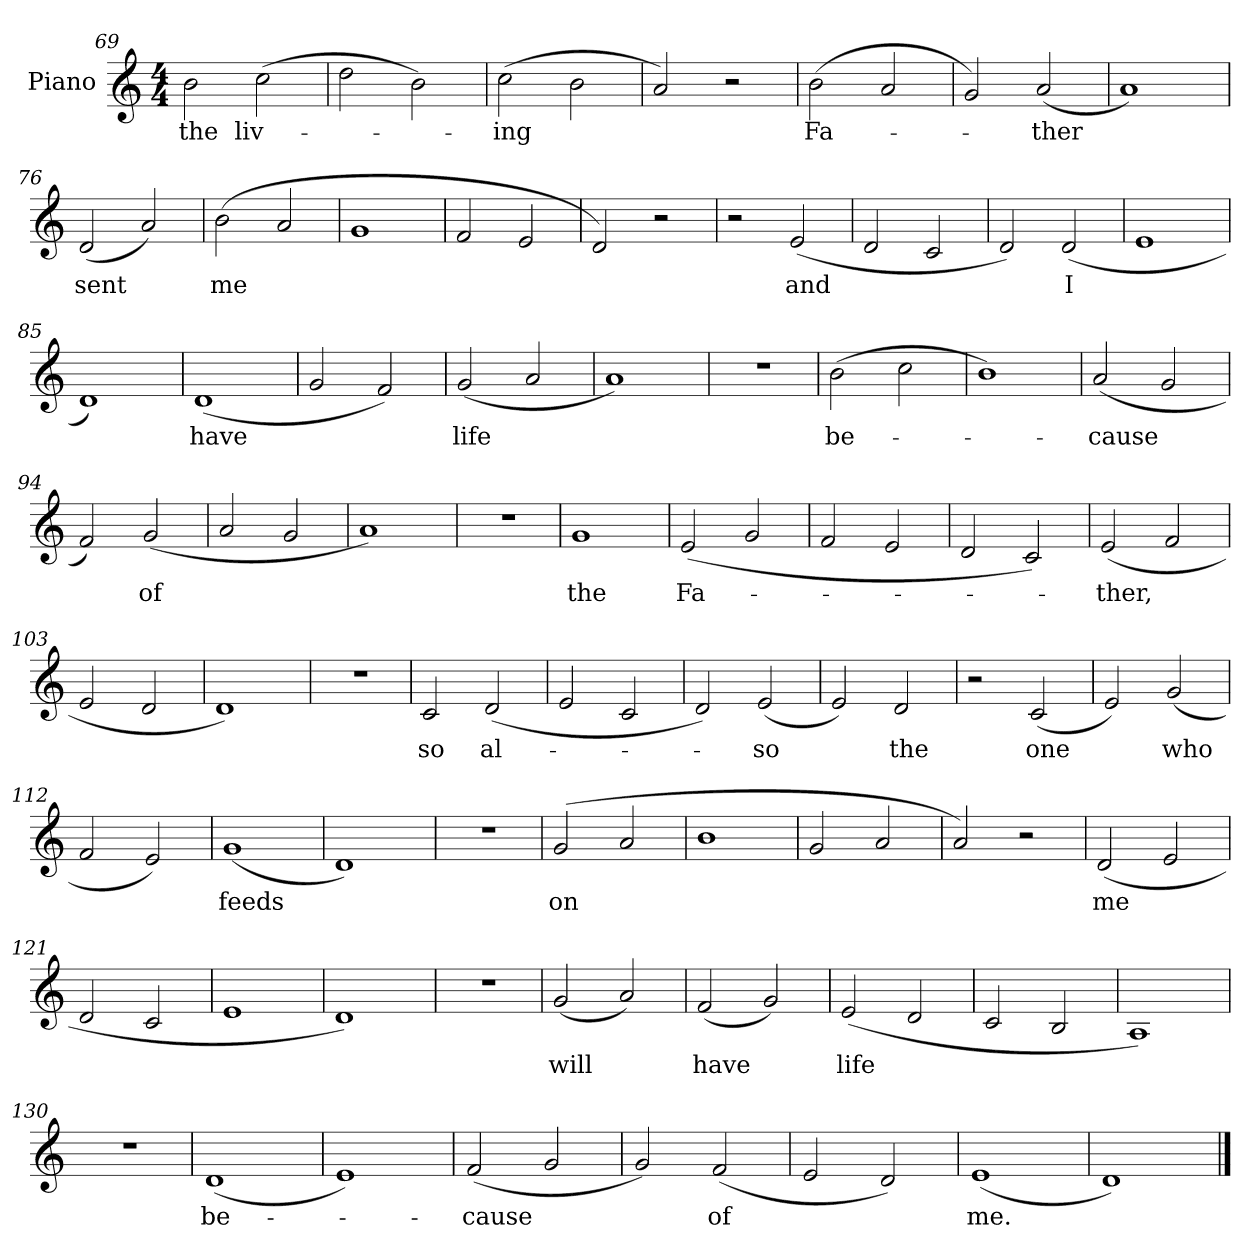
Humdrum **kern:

**kern	**text
*part1	*part1
*staff1	*staff1
*I"Piano	*
*I'Pno.	*
*clefG2	*
*k[]	*
*M4/4	*
=69	=69
!	!LO:LY:b
2b\	the
!	!LO:LY:b
(>2cc\	liv-
=70	=70
2dd\	.
2b\)	.
=71	=71
!	!LO:LY:b
(<2cc\	-ing
2b\	.
=72	=72
2a/)	.
2r	.
=73	=73
!	!LO:LY:b
(<2b\	Fa-
2a/	.
=74	=74
2g/)	.
!	!LO:LY:b
(<2a/	-ther
=75	=75
1a)	.
=76	=76
!	!LO:LY:b
(>2d/	sent
2a/)	.
=77	=77
!	!LO:LY:b
(<2b\	me
2a/	.
=78	=78
1g	.
=79	=79
2f/	.
2e/	.
=80	=80
2d/)	.
2r	.
=81	=81
2r	.
!	!LO:LY:b
(<2e/	and
!!LO:LB:g=z
=82	=82
2d/	.
2c/	.
=83	=83
2d/)	.
!	!LO:LY:b
(>2d/	I
=84	=84
1e	.
=85	=85
1d)	.
=86	=86
!	!LO:LY:b
(>1d	have
=87	=87
2g/	.
2f/)	.
=88	=88
!	!LO:LY:b
(>2g/	life
2a/	.
=89	=89
1a)	.
=90	=90
1r	.
=91	=91
!	!LO:LY:b
(>2b\	be-
2cc\	.
=92	=92
1b)	.
=93	=93
!	!LO:LY:b
(<2a/	-cause
2g/	.
=94	=94
2f/)	.
!	!LO:LY:b
(>2g/	of
=95	=95
2a/	.
2g/	.
=96	=96
1a)	.
=97	=97
1r	.
=98	=98
!	!LO:LY:b
1g	the
!!LO:LB:g=z
=99	=99
!	!LO:LY:b
(>2e/	Fa-
2g/	.
=100	=100
2f/	.
2e/	.
=101	=101
2d/	.
2c/)	.
=102	=102
!	!LO:LY:b
(>2e/	-ther,
2f/	.
=103	=103
2e/	.
2d/	.
=104	=104
1d)	.
=105	=105
1r	.
=106	=106
!	!LO:LY:b
2c/	so
!	!LO:LY:b
(>2d/	al-
=107	=107
2e/	.
2c/	.
=108	=108
2d/)	.
!	!LO:LY:b
(<2e/	-so
=109	=109
2e/)	.
!	!LO:LY:b
2d/	the
=110	=110
2r	.
!	!LO:LY:b
(>2c/	one
=111	=111
2e/)	.
!	!LO:LY:b
(<2g/	who
=112	=112
2f/	.
2e/)	.
=113	=113
!	!LO:LY:b
(<1g	feeds
=114	=114
1d)	.
!!LO:LB:g=z
=115	=115
1r	.
=116	=116
!	!LO:LY:b
(>2g/	on
2a/	.
=117	=117
1b	.
=118	=118
2g/	.
2a/	.
=119	=119
2a/)	.
2r	.
=120	=120
!	!LO:LY:b
(>2d/	me
2e/	.
=121	=121
2d/	.
2c/	.
=122	=122
1e	.
=123	=123
1d)	.
=124	=124
1r	.
=125	=125
!	!LO:LY:b
(>2g/	will
2a/)	.
=126	=126
!	!LO:LY:b
(>2f/	have
2g/)	.
=127	=127
!	!LO:LY:b
(<2e/	life
2d/	.
=128	=128
2c/	.
2B/	.
=129	=129
1A)	.
=130	=130
1r	.
!!LO:LB:g=z
=131	=131
!	!LO:LY:b
(>1d	be-
=132	=132
1e)	.
=133	=133
!	!LO:LY:b
(>2f/	-cause
2g/	.
=134	=134
2g/)	.
!	!LO:LY:b
(<2f/	of
=135	=135
2e/	.
2d/)	.
=136	=136
!	!LO:LY:b
(<1e	me.
=137	=137
1d)	.
==	==
*-	*-
